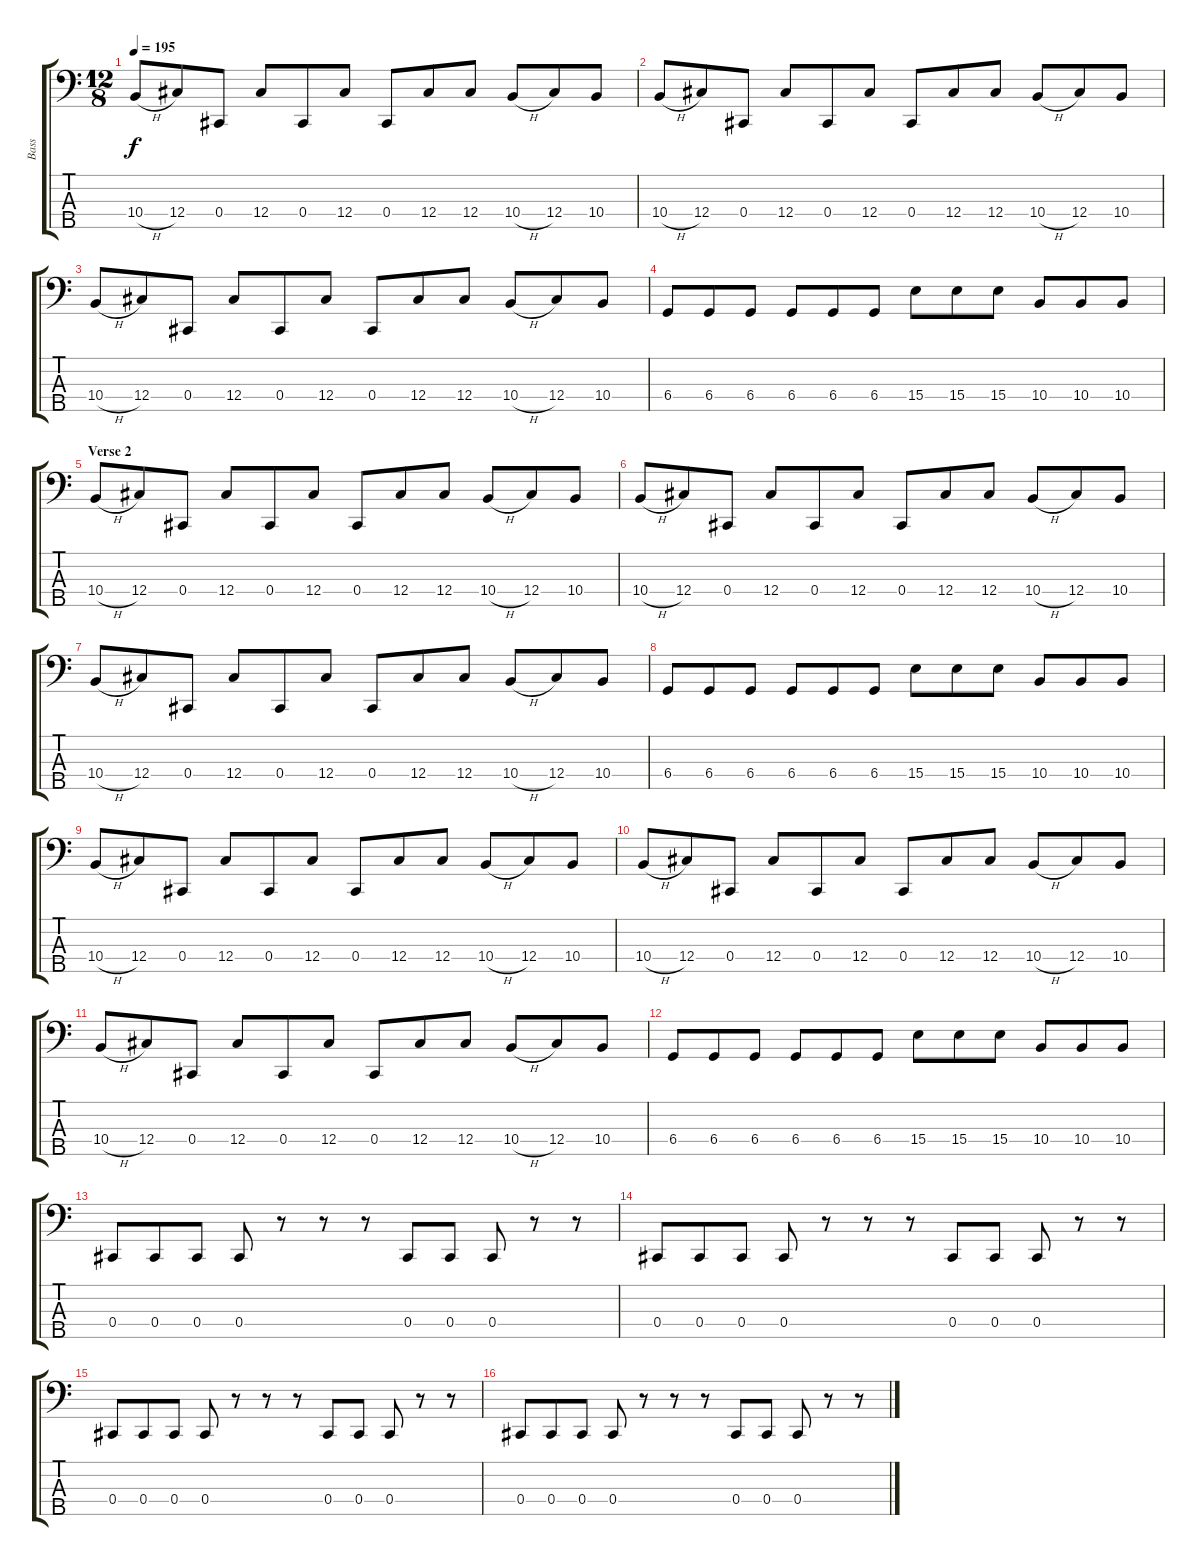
\track ("Bass" "Bass") {instrument slapbass1}
\staff {score tabs}
\tuning (Gb2 Db2 Ab1 Db1 Bb0) {hide}
\ts (12 8)
\tempo 195
\clef f4
\ks c
10.4{h}.8{dy f} 12.4.8 0.4.8 12.4.8 0.4.8 12.4.8 0.4.8 12.4.8 12.4.8 10.4{h}.8 12.4.8 10.4.8 |
10.4{h}.8 12.4.8 0.4.8 12.4.8 0.4.8 12.4.8 0.4.8 12.4.8 12.4.8 10.4{h}.8 12.4.8 10.4.8 |
10.4{h}.8 12.4.8 0.4.8 12.4.8 0.4.8 12.4.8 0.4.8 12.4.8 12.4.8 10.4{h}.8 12.4.8 10.4.8 |
6.4.8 6.4.8 6.4.8 6.4.8 6.4.8 6.4.8 15.4.8 15.4.8 15.4.8 10.4.8 10.4.8 10.4.8 |
\section ("" "Verse 2")
10.4{h}.8 12.4.8 0.4.8 12.4.8 0.4.8 12.4.8 0.4.8 12.4.8 12.4.8 10.4{h}.8 12.4.8 10.4.8 |
10.4{h}.8 12.4.8 0.4.8 12.4.8 0.4.8 12.4.8 0.4.8 12.4.8 12.4.8 10.4{h}.8 12.4.8 10.4.8 |
10.4{h}.8 12.4.8 0.4.8 12.4.8 0.4.8 12.4.8 0.4.8 12.4.8 12.4.8 10.4{h}.8 12.4.8 10.4.8 |
6.4.8 6.4.8 6.4.8 6.4.8 6.4.8 6.4.8 15.4.8 15.4.8 15.4.8 10.4.8 10.4.8 10.4.8 |
10.4{h}.8 12.4.8 0.4.8 12.4.8 0.4.8 12.4.8 0.4.8 12.4.8 12.4.8 10.4{h}.8 12.4.8 10.4.8 |
10.4{h}.8 12.4.8 0.4.8 12.4.8 0.4.8 12.4.8 0.4.8 12.4.8 12.4.8 10.4{h}.8 12.4.8 10.4.8 |
10.4{h}.8 12.4.8 0.4.8 12.4.8 0.4.8 12.4.8 0.4.8 12.4.8 12.4.8 10.4{h}.8 12.4.8 10.4.8 |
6.4.8 6.4.8 6.4.8 6.4.8 6.4.8 6.4.8 15.4.8 15.4.8 15.4.8 10.4.8 10.4.8 10.4.8 |
0.4.8 0.4.8 0.4.8 0.4.8 r.8 r.8 r.8 0.4.8 0.4.8 0.4.8 r.8 r.8 |
0.4.8 0.4.8 0.4.8 0.4.8 r.8 r.8 r.8 0.4.8 0.4.8 0.4.8 r.8 r.8 |
0.4.8 0.4.8 0.4.8 0.4.8 r.8 r.8 r.8 0.4.8 0.4.8 0.4.8 r.8 r.8 |
0.4.8 0.4.8 0.4.8 0.4.8 r.8 r.8 r.8 0.4.8 0.4.8 0.4.8 r.8 r.8
